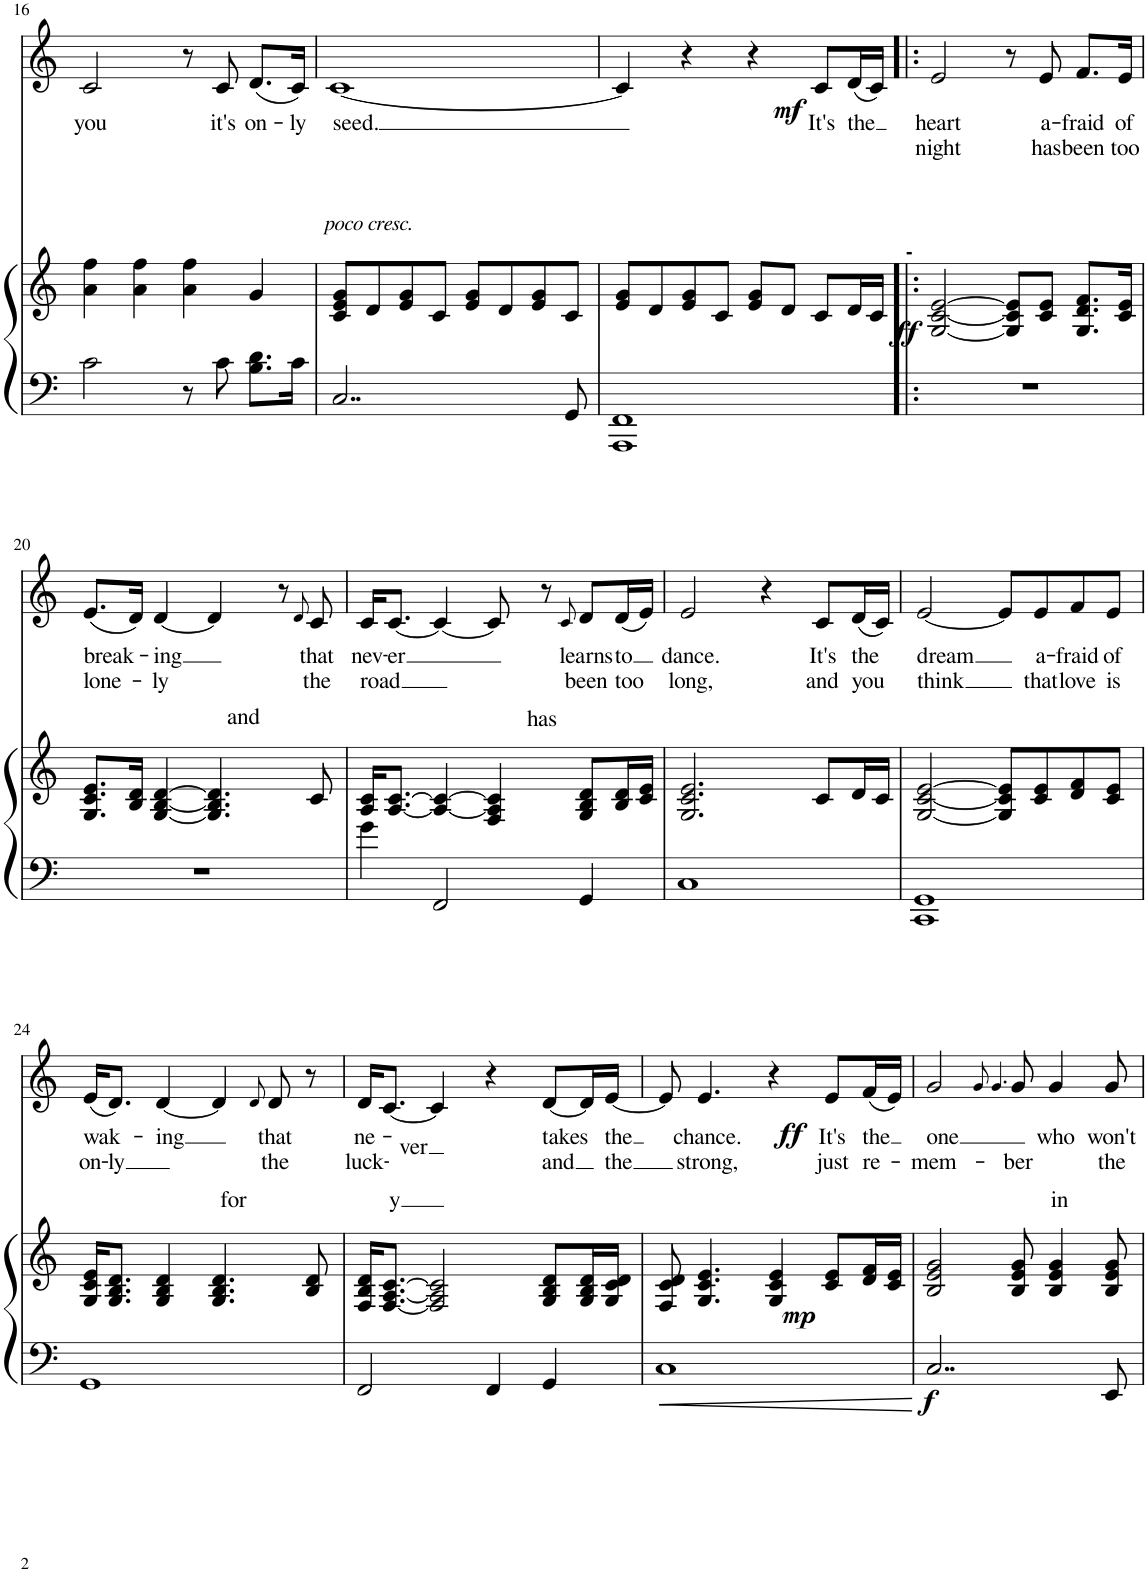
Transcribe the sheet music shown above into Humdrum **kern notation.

**kern	**kern	**dynam	**kern	**text	**text	**dynam
*part2	*part2	*part2	*part1	*part1	*part1	*part1
*staff3	*staff2	*staff2/3	*staff1	*staff1	*staff1	*staff1
*I"Piano	*	*	*I"Voice	*	*	*
*I'Pno	*	*	*	*	*	*
!!LO:PB:g=z
*clefF4	*clefG2	*	*clefG2	*	*	*
*k[]	*k[]	*	*k[]	*	*	*
*M4/4	*M4/4	*	*M4/4	*	*	*
*met(c)	*met(c)	*	*met(c)	*	*	*
=16	=16	=16	=16	=16	=16	=16
!	!	!	!	!LO:LY:b	!	!
2c\	4a\ 4ff\	.	2c/	you	.	.
.	4a\ 4ff\	.	.	.	.	.
8r	4a\ 4ff\	.	8r	.	.	.
!	!	!	!	!LO:LY:b	!	!
8c\	.	.	8c/	it's	.	.
!	!	!	!	!LO:LY:b	!	!
8.B\ 8.d\L	4g/	.	(8.d/L	on-	.	.
!	!	!	!	!LO:LY:b	!	!
16c\Jk	.	.	16c/Jk)	-ly	.	.
=17	=17	=17	=17	=17	=17	=17
!	!	!	!LO:TX:b:i:t=poco cresc.	!	!	!
!	!	!	!	!LO:LY:b	!	!
2..C/	8c/ 8e/ 8g/L	.	[1c	seed.	.	.
.	8d/	.	.	.	.	.
.	8e/ 8g/	.	.	.	.	.
.	8c/J	.	.	.	.	.
.	8e/ 8g/L	.	.	.	.	.
.	8d/	.	.	.	.	.
.	8e/ 8g/	.	.	.	.	.
8GG/	8c/J	.	.	.	.	.
=18	=18	=18	=18	=18	=18	=18
1AAA 1FF	8e/ 8g/L	.	4c/]	.	.	.
.	8d/	.	.	.	.	.
.	8e/ 8g/	.	4r	.	.	.
.	8c/J	.	.	.	.	.
.	8e/ 8g/L	.	4r	.	.	.
.	8d/J	.	.	.	.	.
!	!	!	!	!LO:LY:b	!	!LO:DY:b
.	8c/L	.	8c/L	It's	.	mf
!	!	!	!	!LO:LY:b	!	!
.	16d/L	.	(16d/L	the	.	.
!	!	!LO:DY:b	!	!	!	!
.	16c/JJ	ff	16c/JJ)	.	.	.
=19!|:	=19!|:	=19!|:	=19!|:	=19!|:	=19!|:	=19!|:
!	!	!	!LO:TX:b:B:t=-	!	!	!
!	!	!	!	!LO:LY:b	!LO:LY:b	!
1r	[2G/ [2c/ [2e/	.	2e/	heart	night	.
.	8G/] 8c/] 8e/]L	.	8r	.	.	.
!	!	!	!	!LO:LY:b	!LO:LY:b	!
.	8c/ 8e/J	.	8e/	a-	has	.
!	!	!	!	!LO:LY:b	!LO:LY:b	!
.	8.G/ 8.d/ 8.f/L	.	8.f/L	-fraid	been	.
!	!	!	!	!LO:LY:b	!LO:LY:b	!
.	16c/ 16e/Jk	.	16e/Jk	of	too	.
!!LO:LB:g=z
=20	=20	=20	=20	=20	=20	=20
!	!	!	!	!LO:LY:b	!LO:LY:b	!
1r	8.G/ 8.c/ 8.e/L	.	(8.e/L	break-	lone-	.
.	16B/ 16d/Jk	.	16d/Jk)	.	.	.
!	!	!	!	!LO:LY:b	!LO:LY:b	!
.	[4G/ [4B/ [4d/	.	[4d/	-ing	-ly	.
!	!	!	!	!	!LO:LY:b	!
.	4.G/] 4.B/] 4.d/]	.	4d/]	.	and	.
.	.	.	8r	.	.	.
.	.	.	8qd/	.	.	.
!	!	!	!	!LO:LY:b	!LO:LY:b	!
.	8c/	.	8c/	that	the	.
=21	=21	=21	=21	=21	=21	=21
!	!	!	!	!LO:LY:b	!LO:LY:b	!
4g\	16A/ 16c/KL	.	16c/KL	nev-	road	.
!	!	!	!	!LO:LY:b	!	!
.	[8.A/ [8.c/J	.	[8.c/J	-er	.	.
2FF/	4A/_ 4c/_	.	4c/_	.	.	.
!	!	!	!	!	!LO:LY:b	!
.	4F/ 4A/] 4c/]	.	8c/]	.	has	.
.	.	.	8r	.	.	.
.	.	.	8qc/	.	.	.
!	!	!	!	!LO:LY:b	!LO:LY:b	!
4GG/	8G/ 8B/ 8d/L	.	8d/L	learns	been	.
!	!	!	!	!LO:LY:b	!LO:LY:b	!
.	16B/ 16d/L	.	(16d/L	to	too	.
.	16c/ 16e/JJ	.	16e/JJ)	.	.	.
=22	=22	=22	=22	=22	=22	=22
!	!	!	!	!LO:LY:b	!LO:LY:b	!
1C	2.G/ 2.c/ 2.e/	.	2e/	dance.	long,	.
.	.	.	4r	.	.	.
!	!	!	!	!LO:LY:b	!LO:LY:b	!
.	8c/L	.	8c/L	It's	and	.
!	!	!	!	!LO:LY:b	!LO:LY:b	!
.	16d/L	.	(16d/L	the	you	.
.	16c/JJ	.	16c/JJ)	.	.	.
=23	=23	=23	=23	=23	=23	=23
!	!	!	!	!LO:LY:b	!LO:LY:b	!
1CC 1GG	[2G/ [2c/ [2e/	.	[2e/	dream	think	.
.	8G/] 8c/] 8e/]L	.	8e/L]	.	.	.
!	!	!	!	!LO:LY:b	!LO:LY:b	!
.	8c/ 8e/	.	8e/	a-	that	.
!	!	!	!	!LO:LY:b	!LO:LY:b	!
.	8d/ 8f/	.	8f/	-fraid	love	.
!	!	!	!	!LO:LY:b	!LO:LY:b	!
.	8c/ 8e/J	.	8e/J	of	is	.
!!LO:LB:g=z
=24	=24	=24	=24	=24	=24	=24
!	!	!	!	!LO:LY:b	!LO:LY:b	!
1GG	16G/ 16c/ 16e/KL	.	(16e/KL	wak-	on-	.
!	!	!	!	!	!LO:LY:b	!
.	8.G/ 8.B/ 8.d/J	.	8.d/J)	.	-ly	.
!	!	!	!	!LO:LY:b	!	!
.	4G/ 4B/ 4d/	.	[4d/	-ing	.	.
!	!	!	!	!	!LO:LY:b	!
.	4.G/ 4.B/ 4.d/	.	4d/]	.	for	.
.	.	.	8qd/	.	.	.
!	!	!	!	!LO:LY:b	!LO:LY:b	!
.	.	.	8d/	that	the	.
.	8B/ 8d/	.	8r	.	.	.
=25	=25	=25	=25	=25	=25	=25
!	!	!	!	!LO:LY:b	!LO:LY:b	!
2FF/	16F/ 16B/ 16d/KL	.	16d/KL	ne-	luck-	.
!	!	!	!	!LO:LY:b	!LO:LY:b	!
.	[8.F/ [8.A/ [8.c/J	.	[8.c/J	-ver	-y	.
.	2F/] 2A/] 2c/]	.	4c/]	.	.	.
4FF/	.	.	4r	.	.	.
!	!	!	!	!LO:LY:b	!LO:LY:b	!
4GG/	8G/ 8B/ 8d/L	.	[8d/L	takes	and	.
.	16G/ 16B/ 16d/L	.	16d/L]	.	.	.
!	!	!	!	!LO:LY:b	!LO:LY:b	!
.	16G/ 16c/ 16d/JJ	.	[16e/JJ	the	the	.
=26	=26	=26	=26	=26	=26	=26
1C	8F/ 8c/ 8d/	.	8e/]	.	.	.
!	!	!	!	!LO:LY:b	!LO:LY:b	!
.	4.G/ 4.c/ 4.e/	.	4.e/	chance.	strong,	.
.	4G/ 4c/ 4e/	.	4r	.	.	.
!	!	!LO:DY:b	!	!LO:LY:b	!LO:LY:b	!LO:DY:b
.	8c/ 8e/L	mp	8e/L	It's	just	ff
!	!	!	!	!LO:LY:b	!LO:LY:b	!
.	16d/ 16f/L	.	(16f/L	the	re-	.
.	16c/ 16e/JJ	.	16e/JJ)	.	.	.
=27	=27	=27	=27	=27	=27	=27
!	!	!LO:DY:b=2	!	!LO:LY:b	!LO:LY:b	!
2..C/	2B/ 2e/ 2g/	f	2g/	one	-mem-	.
.	.	.	8qg/	.	.	.
.	.	.	4qg/	.	.	.
!	!	!	!	!	!LO:LY:b	!
.	8B/ 8e/ 8g/	.	8g/	.	-ber	.
!	!	!	!	!LO:LY:b	!LO:LY:b	!
.	4B/ 4e/ 4g/	.	4g/	who	in	.
!	!	!	!	!LO:LY:b	!LO:LY:b	!
8EE/	8B/ 8e/ 8g/	.	8g/	won't	the	.
=	=	=	=	=	=	=
*-	*-	*-	*-	*-	*-	*-
